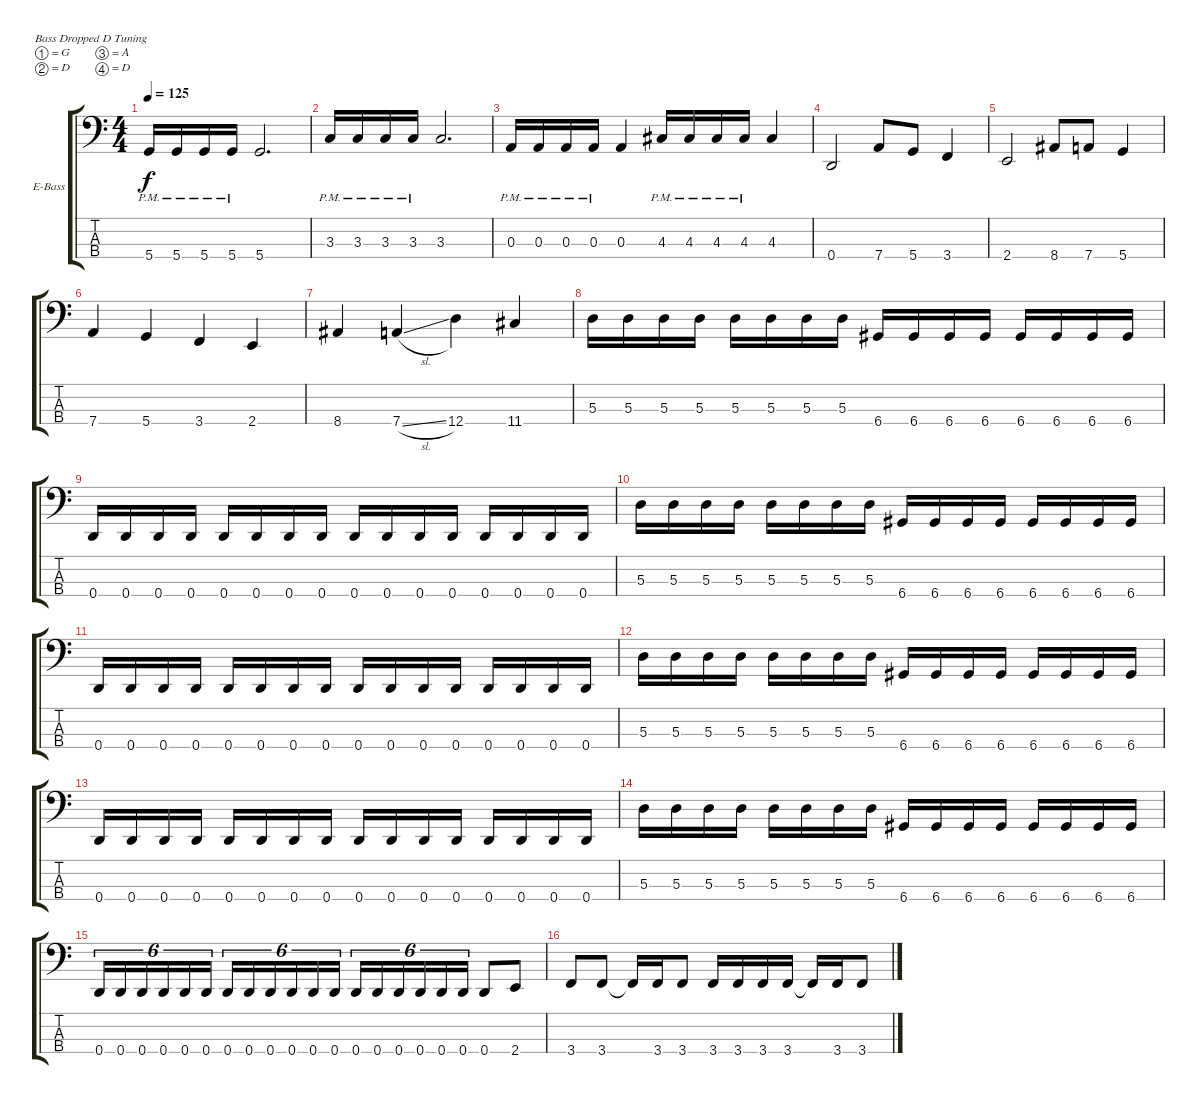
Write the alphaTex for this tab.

\bracketExtendMode groupsimilarinstruments
\firstSystemTrackNameOrientation horizontal
\otherSystemsTrackNameOrientation horizontal
\track ("Johnny Christ" "E-Bass") {instrument electricbasspick}
\staff {score tabs}
\tuning (G2 D2 A1 D1)
\ts (4 4)
\tempo 125
\clef f4
\ks c
5.4{pm}.16{dy f} 5.4{pm}.16 5.4{pm}.16 5.4{pm}.16 5.4.2{d} |
3.3{pm}.16 3.3{pm}.16 3.3{pm}.16 3.3{pm}.16 3.3.2{d} |
0.3{pm}.16 0.3{pm}.16 0.3{pm}.16 0.3{pm}.16 0.3.4 4.3{pm}.16 4.3{pm}.16 4.3{pm}.16 4.3{pm}.16 4.3.4 |
0.4.2 7.4.8 5.4.8 3.4.4 |
2.4.2 8.4.8 7.4.8 5.4.4 |
7.4.4 5.4.4 3.4.4 2.4.4 |
8.4.4 7.4{sl}.4 12.4.4 11.4.4 |
5.3.16 5.3.16 5.3.16 5.3.16 5.3.16 5.3.16 5.3.16 5.3.16 6.4.16 6.4.16 6.4.16 6.4.16 6.4.16 6.4.16 6.4.16 6.4.16 |
0.4.16 0.4.16 0.4.16 0.4.16 0.4.16 0.4.16 0.4.16 0.4.16 0.4.16 0.4.16 0.4.16 0.4.16 0.4.16 0.4.16 0.4.16 0.4.16 |
5.3.16 5.3.16 5.3.16 5.3.16 5.3.16 5.3.16 5.3.16 5.3.16 6.4.16 6.4.16 6.4.16 6.4.16 6.4.16 6.4.16 6.4.16 6.4.16 |
0.4.16 0.4.16 0.4.16 0.4.16 0.4.16 0.4.16 0.4.16 0.4.16 0.4.16 0.4.16 0.4.16 0.4.16 0.4.16 0.4.16 0.4.16 0.4.16 |
5.3.16 5.3.16 5.3.16 5.3.16 5.3.16 5.3.16 5.3.16 5.3.16 6.4.16 6.4.16 6.4.16 6.4.16 6.4.16 6.4.16 6.4.16 6.4.16 |
0.4.16 0.4.16 0.4.16 0.4.16 0.4.16 0.4.16 0.4.16 0.4.16 0.4.16 0.4.16 0.4.16 0.4.16 0.4.16 0.4.16 0.4.16 0.4.16 |
5.3.16 5.3.16 5.3.16 5.3.16 5.3.16 5.3.16 5.3.16 5.3.16 6.4.16 6.4.16 6.4.16 6.4.16 6.4.16 6.4.16 6.4.16 6.4.16 |
0.4.16{tu (6 4)} 0.4.16{tu (6 4)} 0.4.16{tu (6 4)} 0.4.16{tu (6 4)} 0.4.16{tu (6 4)} 0.4.16{tu (6 4)} 0.4.16{tu (6 4)} 0.4.16{tu (6 4)} 0.4.16{tu (6 4)} 0.4.16{tu (6 4)} 0.4.16{tu (6 4)} 0.4.16{tu (6 4)} 0.4.16{tu (6 4)} 0.4.16{tu (6 4)} 0.4.16{tu (6 4)} 0.4.16{tu (6 4)} 0.4.16{tu (6 4)} 0.4.16{tu (6 4)} 0.4.8 2.4.8 |
3.4.8 3.4.8 3.4{t}.16 3.4.16 3.4.8 3.4.16 3.4.16 3.4.16 3.4.16 3.4{t}.16 3.4.16 3.4.8
